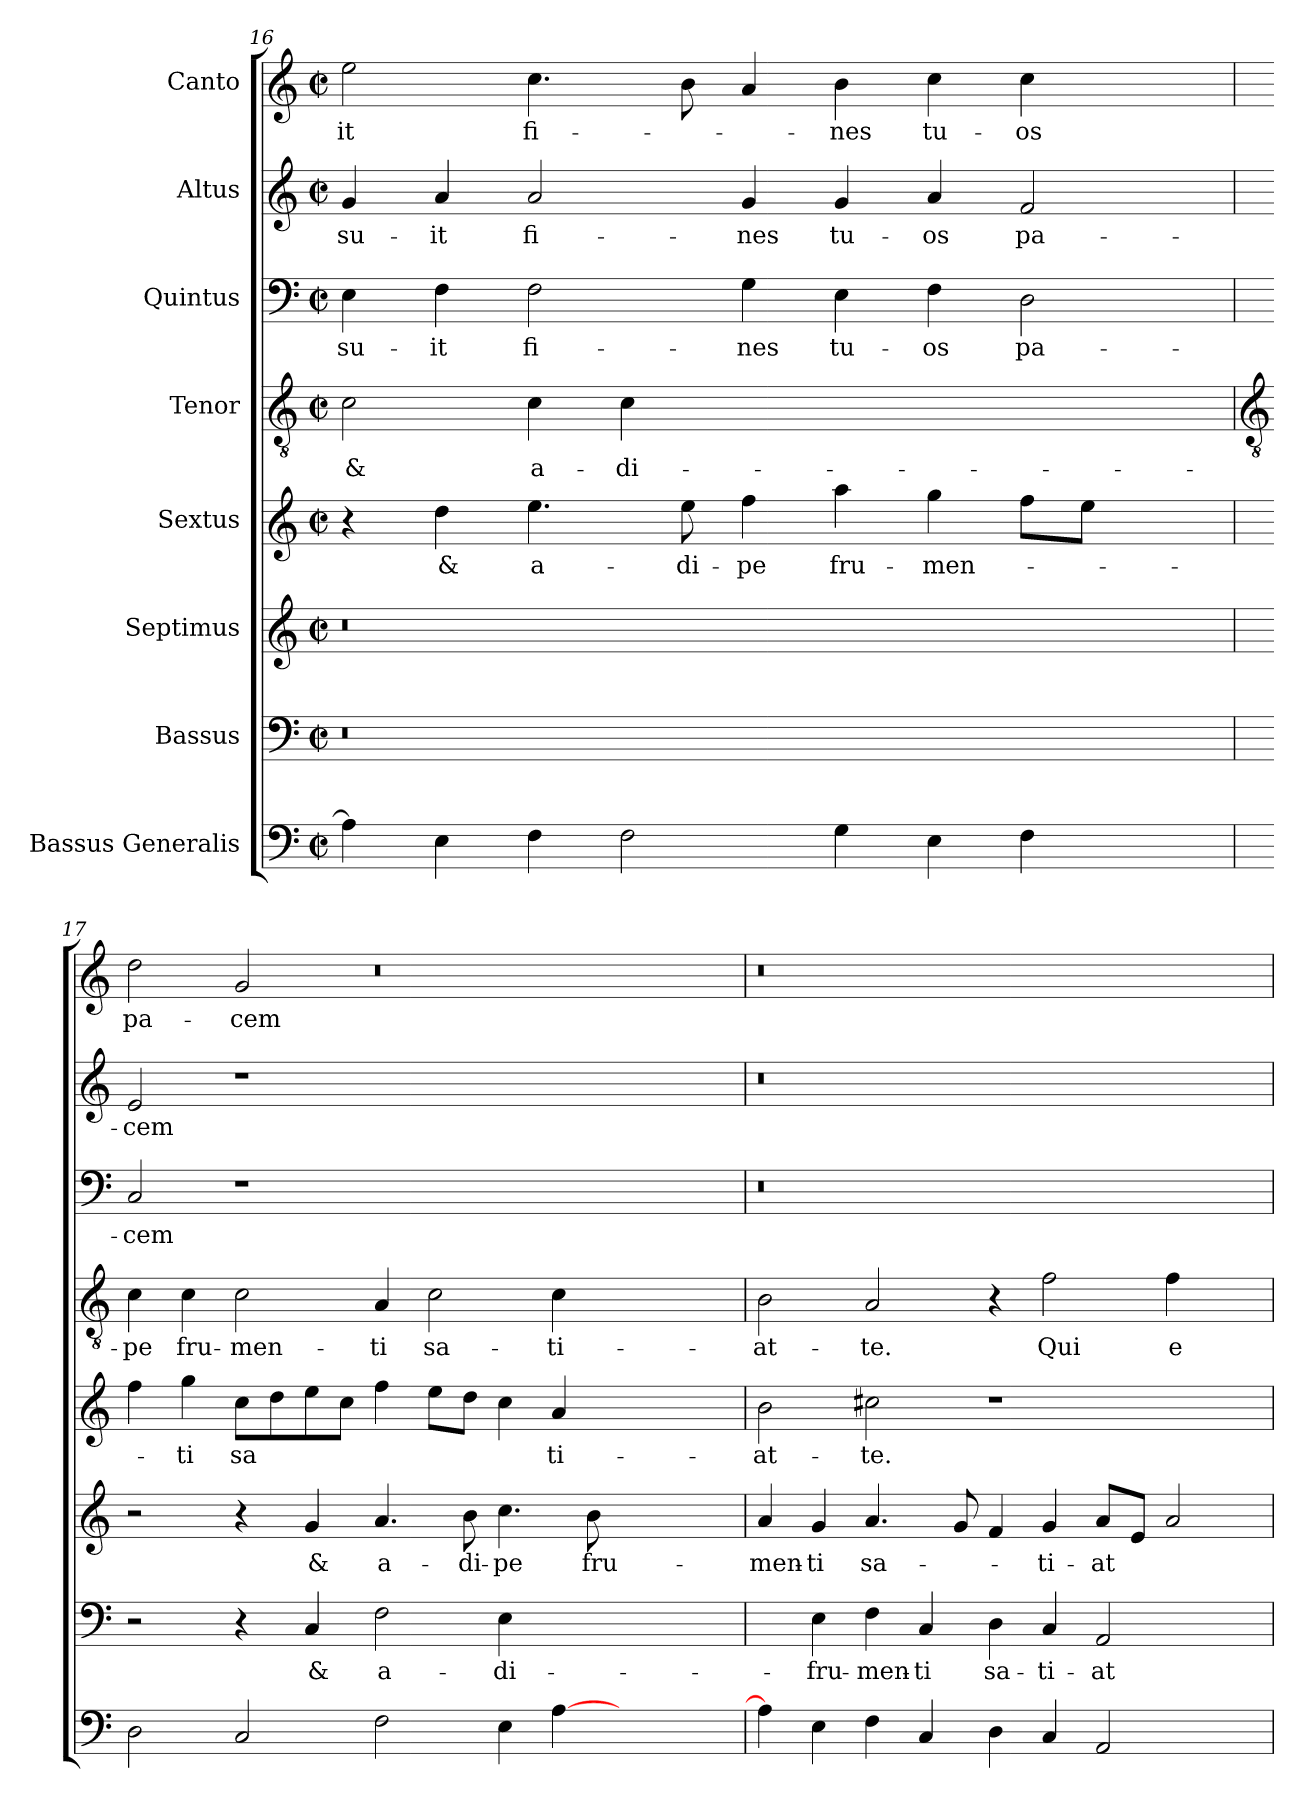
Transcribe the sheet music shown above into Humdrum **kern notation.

**kern	**kern	**text	**kern	**text	**kern	**text	**kern	**text	**kern	**text	**kern	**text	**kern	**text
*part8	*part7	*part7	*part6	*part6	*part5	*part5	*part4	*part4	*part3	*part3	*part2	*part2	*part1	*part1
*staff8	*staff7	*staff7	*staff6	*staff6	*staff5	*staff5	*staff4	*staff4	*staff3	*staff3	*staff2	*staff2	*staff1	*staff1
*I"Bassus Generalis	*I"Bassus	*	*I"Septimus	*	*I"Sextus	*	*I"Tenor	*	*I"Quintus	*	*I"Altus	*	*I"Canto	*
*clefF4	*clefF4	*	*clefG2	*	*clefG2	*	*clefGv2	*	*clefF4	*	*clefG2	*	*clefG2	*
*k[]	*k[]	*	*k[]	*	*k[]	*	*k[]	*	*k[]	*	*k[]	*	*k[]	*
*C:	*C:	*	*C:	*	*C:	*	*C:	*	*C:	*	*C:	*	*C:	*
*M4/2	*M4/2	*	*M4/2	*	*M4/2	*	*M4/2	*	*M4/2	*	*M4/2	*	*M4/2	*
*met(c|)	*met(c|)	*	*met(c|)	*	*met(c|)	*	*met(c|)	*	*met(c|)	*	*met(c|)	*	*met(c|)	*
=16A	=16A	=16A	=16A	=16A	=16A	=16A	=16A	=16A	=16A	=16A	=16A	=16A	=16A	=16A
!	!	!	!	!	!	!	!	!LO:LY:b	!	!LO:LY:b	!	!LO:LY:b	!	!LO:LY:b
*	*	*	*	*	*	*	*	*	*	*	*	*	*^	*
4A]	0r	.	0r	.	4r	.	2c	&	4E	-su-	4g	-su-	2ee	0ryy	-it
!	!	!	!	!	!	!LO:LY:b	!	!	!	!LO:LY:b	!	!LO:LY:b	!	!	!
4E	.	.	.	.	4dd	&	.	.	4F	-it	4a	-it	.	.	.
!	!	!	!	!	!	!LO:LY:b	!	!LO:LY:b	!	!LO:LY:b	!	!LO:LY:b	!	!	!LO:LY:b
4F	.	.	.	.	4.ee	a-	4c	a-	2F	fi-	2a	fi-	4.cc	.	fi-
!	!	!	!	!	!	!	!	!LO:LY:b	!	!	!	!	!	!	!
2F	.	.	.	.	.	.	4c	-di-	.	.	.	.	.	.	.
!	!	!	!	!	!	!LO:LY:b	!	!	!	!	!	!	!	!	!
.	.	.	.	.	8ee	-di-	.	.	.	.	.	.	8b	.	.
!	!	!	!	!	!	!LO:LY:b	!	!	!	!LO:LY:b	!	!LO:LY:b	!	!	!
.	.	.	.	.	4ff	-pe	1ryy	.	4G	-nes	4g	-nes	4a	.	.
!	!	!	!	!	!	!LO:LY:b	!	!	!	!LO:LY:b	!	!LO:LY:b	!	!	!LO:LY:b
4G	.	.	.	.	4aa	fru-	.	.	4E	tu-	4g	tu-	4b	.	-nes
!	!	!	!	!	!	!LO:LY:b	!	!	!	!LO:LY:b	!	!LO:LY:b	!	!	!LO:LY:b
4E	.	.	.	.	4gg	-men-	.	.	4F	-os	4a	-os	4cc	.	tu-
!	!	!	!	!	!	!	!	!	!	!LO:LY:b	!	!LO:LY:b	!	!	!LO:LY:b
4F	.	.	.	.	8ffL	.	.	.	2D	pa-	2f	pa-	4cc	.	-os
.	.	.	.	.	8eeJ	.	.	.	.	.	.	.	.	.	.
4ryy	4ryy	.	4ryy	.	4ryy	.	4ryy	.	.	.	.	.	4ryy	4ryy	.
!!LO:LB:g=z	!!
=17A	=17A	=17A	=17A	=17A	=17A	=17A	=17A	=17A	=17A	=17A	=17A	=17A	=17A	=17A	=17A
*	*	*	*	*	*	*	*clefGv2	*	*	*	*	*	*	*	*
!	!	!	!	!	!	!	!	!LO:LY:b	!	!LO:LY:b	!	!LO:LY:b	!	!	!LO:LY:b
2D	2r	.	2r	.	4ff	.	4c	-pe	2C	-cem	2e	-cem	2dd	0ryy	pa-
!	!	!	!	!	!	!LO:LY:b	!	!LO:LY:b	!	!	!	!	!	!	!
.	.	.	.	.	4gg	-ti	4c	fru-	.	.	.	.	.	.	.
!	!	!	!	!	!	!LO:LY:b	!	!LO:LY:b	!	!	!	!	!	!	!LO:LY:b
2C	4r	.	4r	.	8ccL	sa	2c	-men-	1r	.	1r	.	2g	.	-cem
.	.	.	.	.	8dd	.	.	.	.	.	.	.	.	.	.
!	!	!LO:LY:b	!	!LO:LY:b	!	!	!	!	!	!	!	!	!	!	!
.	4C	&	4g	&	8ee	.	.	.	.	.	.	.	.	.	.
.	.	.	.	.	8ccJ	.	.	.	.	.	.	.	.	.	.
!	!	!LO:LY:b	!	!LO:LY:b	!	!	!	!LO:LY:b	!	!	!	!	!	!	!
2F	2F	a-	4.a	a-	4ff	.	4A	-ti	.	.	.	.	0r	.	.
!	!	!	!	!	!	!	!	!LO:LY:b	!	!	!	!	!	!	!
.	.	.	.	.	8eeL	.	2c	sa-	.	.	.	.	.	.	.
!	!	!	!	!LO:LY:b	!	!	!	!	!	!	!	!	!	!	!
.	.	.	8b	-di-	8ddJ	.	.	.	.	.	.	.	.	.	.
!	!	!LO:LY:b	!	!LO:LY:b	!	!	!	!	!	!	!	!	!	!	!
4E	4E	-di-	4.cc	-pe	4cc	.	.	.	1.ryy	.	1.ryy	.	.	.	.
!	!	!LO:LY:b	!	!	!	!LO:LY:b	!	!LO:LY:b	!	!	!	!	!	!	!
[4A	[4Ayy	-pe__	.	.	4a	ti-	4c	-ti-	.	.	.	.	.	.	.
!	!	!	!	!LO:LY:b	!	!	!	!	!	!	!	!	!	!	!
.	.	.	8b	fru-	.	.	.	.	.	.	.	.	.	.	.
1ryy	1ryy	.	1ryy	.	1ryy	.	1ryy	.	.	.	.	.	.	1ryy	.
!!LO:LB:g=z
=18	=18	=18	=18	=18	=18	=18	=18	=18	=18	=18	=18	=18	=18	=18	=18
!	!	!LO:LY:b	!	!LO:LY:b	!	!LO:LY:b	!	!LO:LY:b	!	!	!	!	!	!	!
*	*	*	*	*	*	*	*	*	*	*	*	*	*v	*v	*
4A]	4Ayy]	__	4a	-men-	2b	-at-	2B	-at-	0r	.	0r	.	0r	.
!	!	!LO:LY:b	!	!LO:LY:b	!	!	!	!	!	!	!	!	!	!
4E	4E	fru-	4g	-ti	.	.	.	.	.	.	.	.	.	.
!	!	!LO:LY:b	!	!LO:LY:b	!	!LO:LY:b	!	!LO:LY:b	!	!	!	!	!	!
4F	4F	-men-	4.a	sa-	2cc#X	-te.	2A	-te.	.	.	.	.	.	.
!	!	!LO:LY:b	!	!	!	!	!	!	!	!	!	!	!	!
4C	4C	-ti	.	.	.	.	.	.	.	.	.	.	.	.
.	.	.	8g	.	.	.	.	.	.	.	.	.	.	.
!	!	!LO:LY:b	!	!	!	!	!	!	!	!	!	!	!	!
4D	4D	sa-	4f	.	1r	.	4r	.	.	.	.	.	.	.
!	!	!LO:LY:b	!	!LO:LY:b	!	!	!	!LO:LY:b	!	!	!	!	!	!
4C	4C	-ti-	4g	-ti-	.	.	2f	Qui	.	.	.	.	.	.
!	!	!LO:LY:b	!	!LO:LY:b	!	!	!	!	!	!	!	!	!	!
2AA	2AA	-at	8aL	-at	.	.	.	.	.	.	.	.	.	.
.	.	.	8eJ	.	.	.	.	.	.	.	.	.	.	.
!	!	!	!	!	!	!	!	!LO:LY:b	!	!	!	!	!	!
.	.	.	2a	.	.	.	4f	e-	.	.	.	.	.	.
4ryy	4ryy	.	.	.	4ryy	.	4ryy	.	4ryy	.	4ryy	.	4ryy	.
=	=	=	=	=	=	=	=	=	=	=	=	=	=	=
*-	*-	*-	*-	*-	*-	*-	*-	*-	*-	*-	*-	*-	*-	*-
